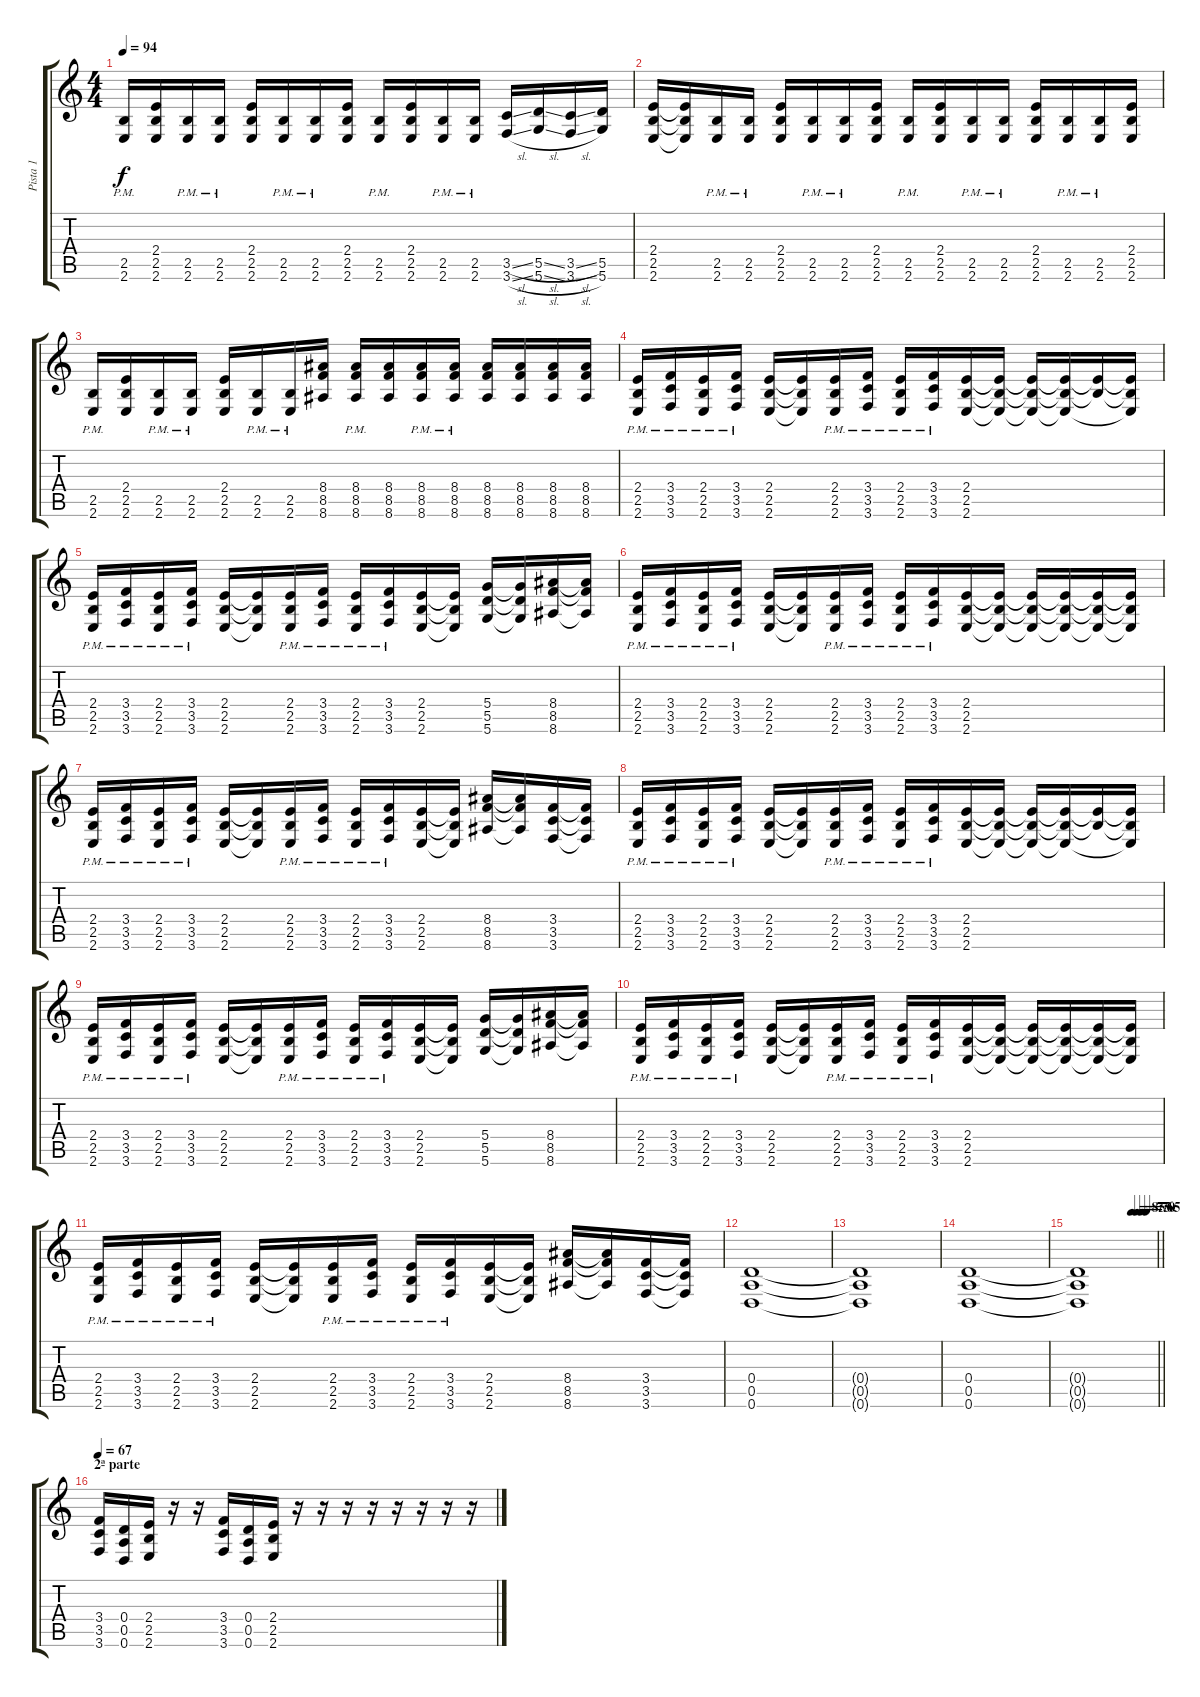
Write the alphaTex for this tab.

\track ("Pista 1" "Pista 1") {instrument distortionguitar}
\staff {score tabs}
\tuning (E4 B3 G3 D3 A2 D2) {hide}
\ts (4 4)
\tempo 94
\clef g2
\ks c
(2.5{pm} 2.6{pm}).16{dy f} (2.4 2.5 2.6).16 (2.5{pm} 2.6{pm}).16 (2.5{pm} 2.6{pm}).16 (2.4 2.5 2.6).16 (2.5{pm} 2.6{pm}).16 (2.5{pm} 2.6{pm}).16 (2.4 2.5 2.6).16 (2.5{pm} 2.6{pm}).16 (2.4 2.5 2.6).16 (2.5{pm} 2.6{pm}).16 (2.5{pm} 2.6{pm}).16 (3.5{sl} 3.6{sl}).16 (5.5{sl} 5.6{sl}).16 (3.5{sl} 3.6{sl}).16 (5.5 5.6).16 |
(2.4 2.5 2.6).16 (2.4{t} 2.5{t} 2.6{t}).16 (2.5{pm} 2.6{pm}).16 (2.5{pm} 2.6{pm}).16 (2.4 2.5 2.6).16 (2.5{pm} 2.6{pm}).16 (2.5{pm} 2.6{pm}).16 (2.4 2.5 2.6).16 (2.5{pm} 2.6{pm}).16 (2.4 2.5 2.6).16 (2.5{pm} 2.6{pm}).16 (2.5{pm} 2.6{pm}).16 (2.4 2.5 2.6).16 (2.5{pm} 2.6{pm}).16 (2.5{pm} 2.6{pm}).16 (2.4 2.5 2.6).16 |
(2.5{pm} 2.6{pm}).16 (2.4 2.5 2.6).16 (2.5{pm} 2.6{pm}).16 (2.5{pm} 2.6{pm}).16 (2.4 2.5 2.6).16 (2.5{pm} 2.6{pm}).16 (2.5{pm} 2.6{pm}).16 (8.4 8.5 8.6).16 (8.4 8.5{pm} 8.6{pm}).16 (8.4 8.5 8.6).16 (8.4 8.5{pm} 8.6{pm}).16 (8.4 8.5{pm} 8.6{pm}).16 (8.4 8.5 8.6).16 (8.4 8.5 8.6).16 (8.4 8.5 8.6).16 (8.4 8.5 8.6).16 |
(2.4{pm} 2.5 2.6{pm}).16 (3.4{pm} 3.5{pm} 3.6{pm}).16 (2.4{pm} 2.5{pm} 2.6{pm}).16 (3.4{pm} 3.5{pm} 3.6{pm}).16 (2.4 2.5 2.6).16 (2.4{t} 2.5{t} 2.6{t}).16 (2.4{pm} 2.5{pm} 2.6{pm}).16 (3.4{pm} 3.5{pm} 3.6{pm}).16 (2.4{pm} 2.5{pm} 2.6{pm}).16 (3.4{pm} 3.5{pm} 3.6{pm}).16 (2.4 2.5 2.6).16 (2.4{t} 2.5{t} 2.6{t}).16 (2.4{t} 2.5{t} 2.6{t}).16 (2.4{t} 2.5{t} 2.6{t}).16 (2.4{t} 2.5{t}).16 (2.4{t} 2.5{t} 2.6{t}).16 |
(2.4{pm} 2.5{pm} 2.6{pm}).16 (3.4{pm} 3.5{pm} 3.6{pm}).16 (2.4{pm} 2.5{pm} 2.6{pm}).16 (3.4{pm} 3.5{pm} 3.6{pm}).16 (2.4 2.5 2.6).16 (2.4{t} 2.5{t} 2.6{t}).16 (2.4{pm} 2.5{pm} 2.6{pm}).16 (3.4{pm} 3.5{pm} 3.6{pm}).16 (2.4{pm} 2.5{pm} 2.6{pm}).16 (3.4{pm} 3.5{pm} 3.6{pm}).16 (2.4 2.5 2.6).16 (2.4{t} 2.5{t} 2.6{t}).16 (5.4 5.5 5.6).16 (5.4{t} 5.5{t} 5.6{t}).16 (8.4 8.5 8.6).16 (8.4{t} 8.5{t} 8.6{t}).16 |
(2.4{pm} 2.5{pm} 2.6{pm}).16 (3.4{pm} 3.5{pm} 3.6{pm}).16 (2.4{pm} 2.5{pm} 2.6{pm}).16 (3.4{pm} 3.5{pm} 3.6{pm}).16 (2.4 2.5 2.6).16 (2.4{t} 2.5{t} 2.6{t}).16 (2.4{pm} 2.5{pm} 2.6{pm}).16 (3.4{pm} 3.5{pm} 3.6{pm}).16 (2.4{pm} 2.5{pm} 2.6{pm}).16 (3.4{pm} 3.5{pm} 3.6{pm}).16 (2.4 2.5 2.6).16 (2.4{t} 2.5{t} 2.6{t}).16 (2.4{t} 2.5{t} 2.6{t}).16 (2.4{t} 2.5{t} 2.6{t}).16 (2.4{t} 2.5{t} 2.6{t}).16 (2.4{t} 2.5{t} 2.6{t}).16 |
(2.4{pm} 2.5{pm} 2.6{pm}).16 (3.4{pm} 3.5{pm} 3.6{pm}).16 (2.4{pm} 2.5{pm} 2.6{pm}).16 (3.4{pm} 3.5{pm} 3.6{pm}).16 (2.4 2.5 2.6).16 (2.4{t} 2.5{t} 2.6{t}).16 (2.4{pm} 2.5{pm} 2.6{pm}).16 (3.4{pm} 3.5{pm} 3.6{pm}).16 (2.4{pm} 2.5{pm} 2.6{pm}).16 (3.4{pm} 3.5{pm} 3.6{pm}).16 (2.4 2.5 2.6).16 (2.4{t} 2.5{t} 2.6{t}).16 (8.4 8.5 8.6).16 (8.4{t} 8.5{t} 8.6{t}).16 (3.4 3.5 3.6).16 (3.4{t} 3.5{t} 3.6{t}).16 |
(2.4{pm} 2.5 2.6{pm}).16 (3.4{pm} 3.5{pm} 3.6{pm}).16 (2.4{pm} 2.5{pm} 2.6{pm}).16 (3.4{pm} 3.5{pm} 3.6{pm}).16 (2.4 2.5 2.6).16 (2.4{t} 2.5{t} 2.6{t}).16 (2.4{pm} 2.5{pm} 2.6{pm}).16 (3.4{pm} 3.5{pm} 3.6{pm}).16 (2.4{pm} 2.5{pm} 2.6{pm}).16 (3.4{pm} 3.5{pm} 3.6{pm}).16 (2.4 2.5 2.6).16 (2.4{t} 2.5{t} 2.6{t}).16 (2.4{t} 2.5{t} 2.6{t}).16 (2.4{t} 2.5{t} 2.6{t}).16 (2.4{t} 2.5{t}).16 (2.4{t} 2.5{t} 2.6{t}).16 |
(2.4{pm} 2.5{pm} 2.6{pm}).16 (3.4{pm} 3.5{pm} 3.6{pm}).16 (2.4{pm} 2.5{pm} 2.6{pm}).16 (3.4{pm} 3.5{pm} 3.6{pm}).16 (2.4 2.5 2.6).16 (2.4{t} 2.5{t} 2.6{t}).16 (2.4{pm} 2.5{pm} 2.6{pm}).16 (3.4{pm} 3.5{pm} 3.6{pm}).16 (2.4{pm} 2.5{pm} 2.6{pm}).16 (3.4{pm} 3.5{pm} 3.6{pm}).16 (2.4 2.5 2.6).16 (2.4{t} 2.5{t} 2.6{t}).16 (5.4 5.5 5.6).16 (5.4{t} 5.5{t} 5.6{t}).16 (8.4 8.5 8.6).16 (8.4{t} 8.5{t} 8.6{t}).16 |
(2.4{pm} 2.5{pm} 2.6{pm}).16 (3.4{pm} 3.5{pm} 3.6{pm}).16 (2.4{pm} 2.5{pm} 2.6{pm}).16 (3.4{pm} 3.5{pm} 3.6{pm}).16 (2.4 2.5 2.6).16 (2.4{t} 2.5{t} 2.6{t}).16 (2.4{pm} 2.5{pm} 2.6{pm}).16 (3.4{pm} 3.5{pm} 3.6{pm}).16 (2.4{pm} 2.5{pm} 2.6{pm}).16 (3.4{pm} 3.5{pm} 3.6{pm}).16 (2.4 2.5 2.6).16 (2.4{t} 2.5{t} 2.6{t}).16 (2.4{t} 2.5{t} 2.6{t}).16 (2.4{t} 2.5{t} 2.6{t}).16 (2.4{t} 2.5{t} 2.6{t}).16 (2.4{t} 2.5{t} 2.6{t}).16 |
(2.4{pm} 2.5{pm} 2.6{pm}).16 (3.4{pm} 3.5{pm} 3.6{pm}).16 (2.4{pm} 2.5{pm} 2.6{pm}).16 (3.4{pm} 3.5{pm} 3.6{pm}).16 (2.4 2.5 2.6).16 (2.4{t} 2.5{t} 2.6{t}).16 (2.4{pm} 2.5{pm} 2.6{pm}).16 (3.4{pm} 3.5{pm} 3.6{pm}).16 (2.4{pm} 2.5{pm} 2.6{pm}).16 (3.4{pm} 3.5{pm} 3.6{pm}).16 (2.4 2.5 2.6).16 (2.4{t} 2.5{t} 2.6{t}).16 (8.4 8.5 8.6).16 (8.4{t} 8.5{t} 8.6{t}).16 (3.4 3.5 3.6).16 (3.4{t} 3.5{t} 3.6{t}).16 |
(0.4 0.5 0.6).1 |
(0.4{t} 0.5{t} 0.6{t}).1 |
(0.4 0.5 0.6).1 |
\tempo (85 0.6875)
\tempo (75 0.75)
\tempo (70 0.8125)
\tempo (65 0.875)
\barLineRight lightlight
(0.4{t} 0.5{t} 0.6{t}).1 |
\section ("" "2ª parte")
\tempo 67
(3.4 3.5 3.6).16 (0.4 0.5 0.6).16 (2.4 2.5 2.6).16 r.16 r.16 (3.4 3.5 3.6).16 (0.4 0.5 0.6).16 (2.4 2.5 2.6).16 r.16 r.16 r.16 r.16 r.16 r.16 r.16 r.16
